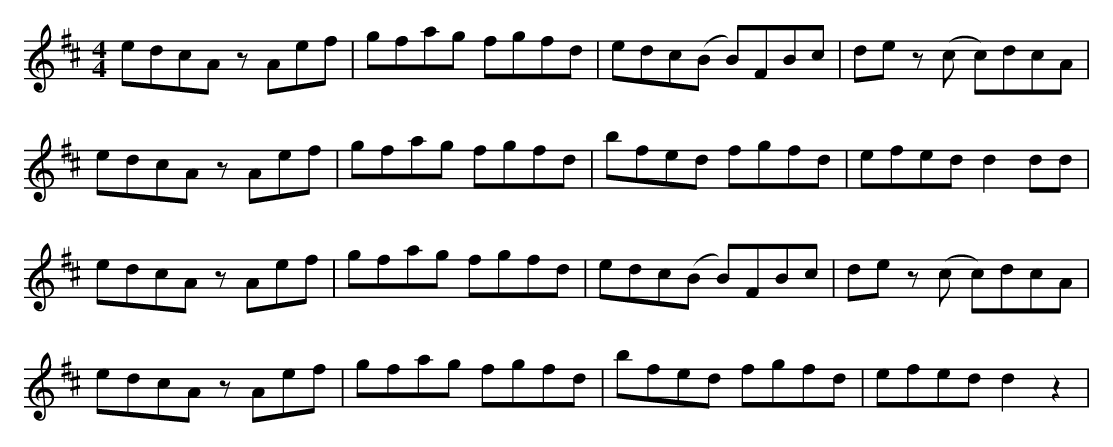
X:1
M:4/4
K:Amix
edcA zAef|gfag fgfd|edc(B B)FBc|de z(c c)dcA|
edcA zAef|gfag fgfd|bfed fgfd|efed d2dd|
edcA zAef|gfag fgfd|edc(B B)FBc|de z(c c)dcA|
edcA zAef|gfag fgfd|bfed fgfd|efed d2z2|
